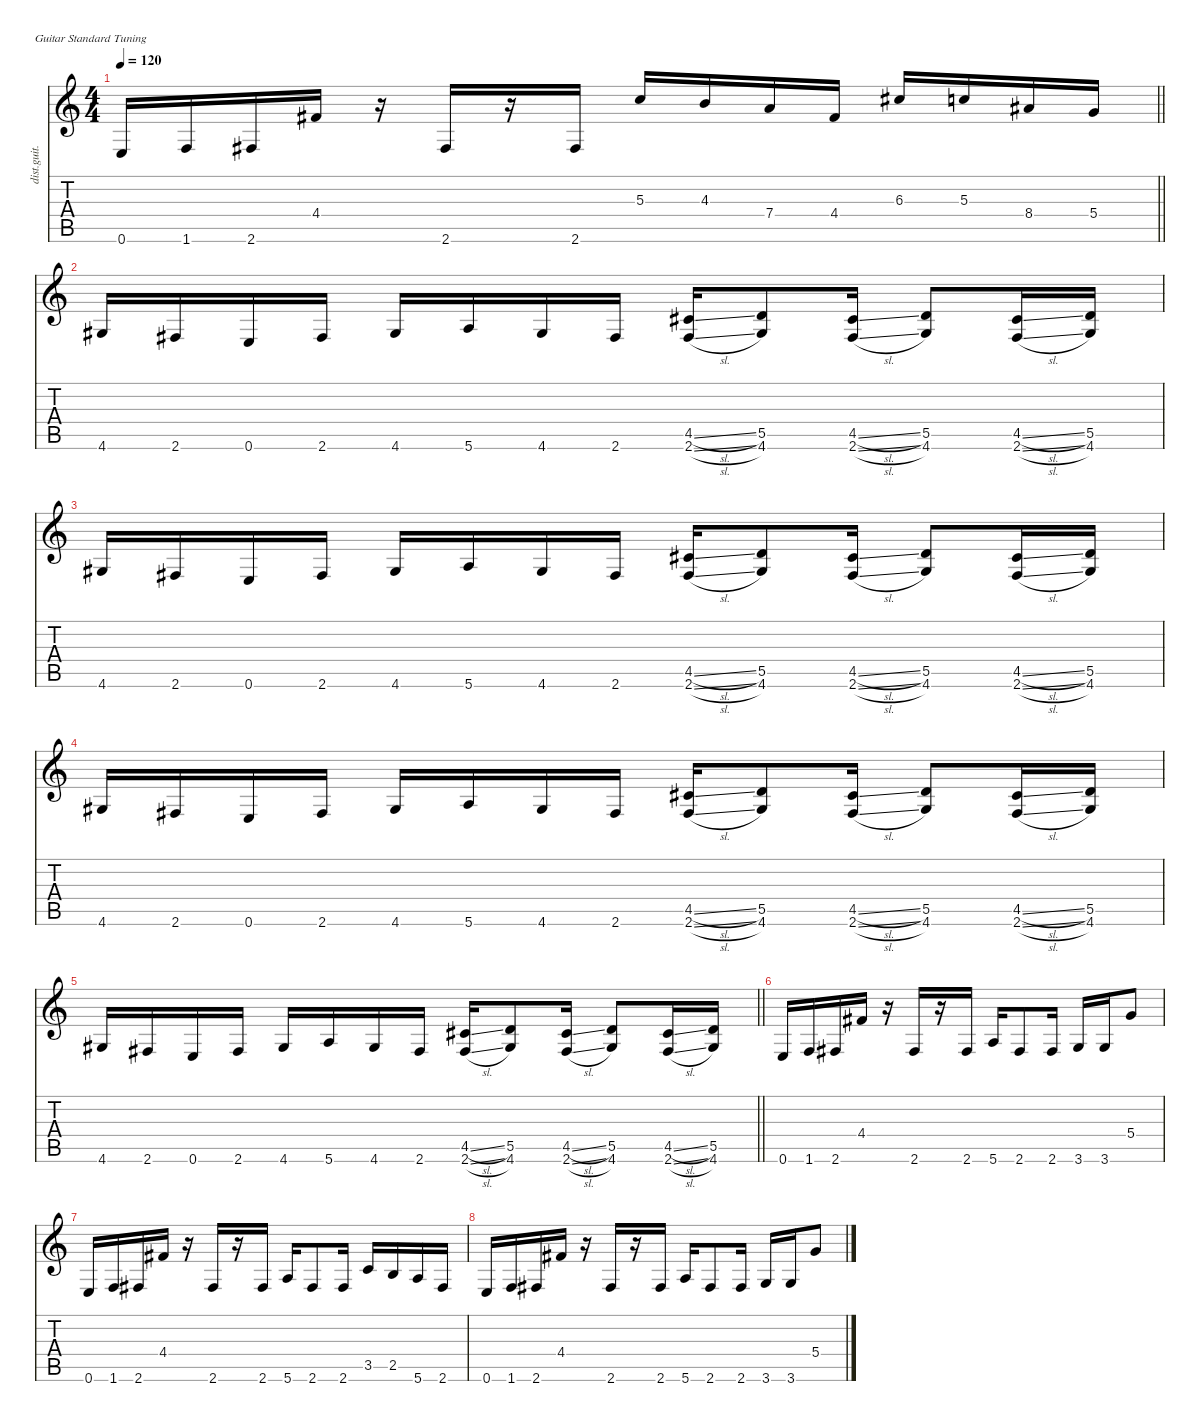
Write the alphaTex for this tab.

\defaultSystemsLayout 4
\hideDynamics
\bracketExtendMode nobrackets
\otherSystemsTrackNameOrientation horizontal
\track ("Guitar 1" "dist.guit.") {defaultSystemsLayout 4 instrument distortionguitar}
\staff {score tabs}
\tuning (E4 B3 G3 D3 A2 E2)
\ts (4 4)
\tempo 120
\clef g2
\barLineRight lightlight
\ks c
0.6.16{dy f beam Up} 1.6.16{beam Up} 2.6{acc #}.16{beam Up} 4.4{acc #}.16{beam Up} r.16{beam Up} 2.6{acc #}.16{beam Up} r.16{beam Up} 2.6{acc #}.16{beam Up} 5.3.16{beam Up} 4.3.16{beam Up} 7.4.16{beam Up} 4.4{acc #}.16{beam Up} 6.3{acc #}.16{beam Up} 5.3.16{beam Up} 8.4{acc #}.16{beam Up} 5.4.16{beam Up} |
4.6{acc #}.16{beam Up} 2.6{acc #}.16{beam Up} 0.6.16{beam Up} 2.6{acc #}.16{beam Up} 4.6{acc #}.16{beam Up} 5.6.16{beam Up} 4.6{acc #}.16{beam Up} 2.6{acc #}.16{beam Up} (4.5{sl acc #} 2.6{sl acc #}).16{beam Up} (5.5 4.6{acc #}).8{beam Up} (4.5{sl acc #} 2.6{sl acc #}).16{beam Up} (5.5 4.6{acc #}).8{beam Up} (4.5{sl acc #} 2.6{sl acc #}).16{beam Up} (5.5 4.6{acc #}).16{beam Up} |
4.6{acc #}.16{beam Up} 2.6{acc #}.16{beam Up} 0.6.16{beam Up} 2.6{acc #}.16{beam Up} 4.6{acc #}.16{beam Up} 5.6.16{beam Up} 4.6{acc #}.16{beam Up} 2.6{acc #}.16{beam Up} (4.5{sl acc #} 2.6{sl acc #}).16{beam Up} (5.5 4.6{acc #}).8{beam Up} (4.5{sl acc #} 2.6{sl acc #}).16{beam Up} (5.5 4.6{acc #}).8{beam Up} (4.5{sl acc #} 2.6{sl acc #}).16{beam Up} (5.5 4.6{acc #}).16{beam Up} |
4.6{acc #}.16{beam Up} 2.6{acc #}.16{beam Up} 0.6.16{beam Up} 2.6{acc #}.16{beam Up} 4.6{acc #}.16{beam Up} 5.6.16{beam Up} 4.6{acc #}.16{beam Up} 2.6{acc #}.16{beam Up} (4.5{sl acc #} 2.6{sl acc #}).16{beam Up} (5.5 4.6{acc #}).8{beam Up} (4.5{sl acc #} 2.6{sl acc #}).16{beam Up} (5.5 4.6{acc #}).8{beam Up} (4.5{sl acc #} 2.6{sl acc #}).16{beam Up} (5.5 4.6{acc #}).16{beam Up} |
\barLineRight lightlight
4.6{acc #}.16{beam Up} 2.6{acc #}.16{beam Up} 0.6.16{beam Up} 2.6{acc #}.16{beam Up} 4.6{acc #}.16{beam Up} 5.6.16{beam Up} 4.6{acc #}.16{beam Up} 2.6{acc #}.16{beam Up} (4.5{sl acc #} 2.6{sl acc #}).16{beam Up} (5.5 4.6{acc #}).8{beam Up} (4.5{sl acc #} 2.6{sl acc #}).16{beam Up} (5.5 4.6{acc #}).8{beam Up} (4.5{sl acc #} 2.6{sl acc #}).16{beam Up} (5.5 4.6{acc #}).16{beam Up} |
0.6.16{beam Up} 1.6.16{beam Up} 2.6{acc #}.16{beam Up} 4.4{acc #}.16{beam Up} r.16{beam Up} 2.6{acc #}.16{beam Up} r.16{beam Up} 2.6{acc #}.16{beam Up} 5.6.16{beam Up} 2.6{acc #}.8{beam Up} 2.6{acc #}.16{beam Up} 3.6.16{beam Up} 3.6.16{beam Up} 5.4.8{beam Up} |
0.6.16{beam Up} 1.6.16{beam Up} 2.6{acc #}.16{beam Up} 4.4{acc #}.16{beam Up} r.16{beam Up} 2.6{acc #}.16{beam Up} r.16{beam Up} 2.6{acc #}.16{beam Up} 5.6.16{beam Up} 2.6{acc #}.8{beam Up} 2.6{acc #}.16{beam Up} 3.5.16{beam Up} 2.5.16{beam Up} 5.6.16{beam Up} 2.6{acc #}.16{beam Up} |
0.6.16{beam Up} 1.6.16{beam Up} 2.6{acc #}.16{beam Up} 4.4{acc #}.16{beam Up} r.16{beam Up} 2.6{acc #}.16{beam Up} r.16{beam Up} 2.6{acc #}.16{beam Up} 5.6.16{beam Up} 2.6{acc #}.8{beam Up} 2.6{acc #}.16{beam Up} 3.6.16{beam Up} 3.6.16{beam Up} 5.4.8{beam Up}
